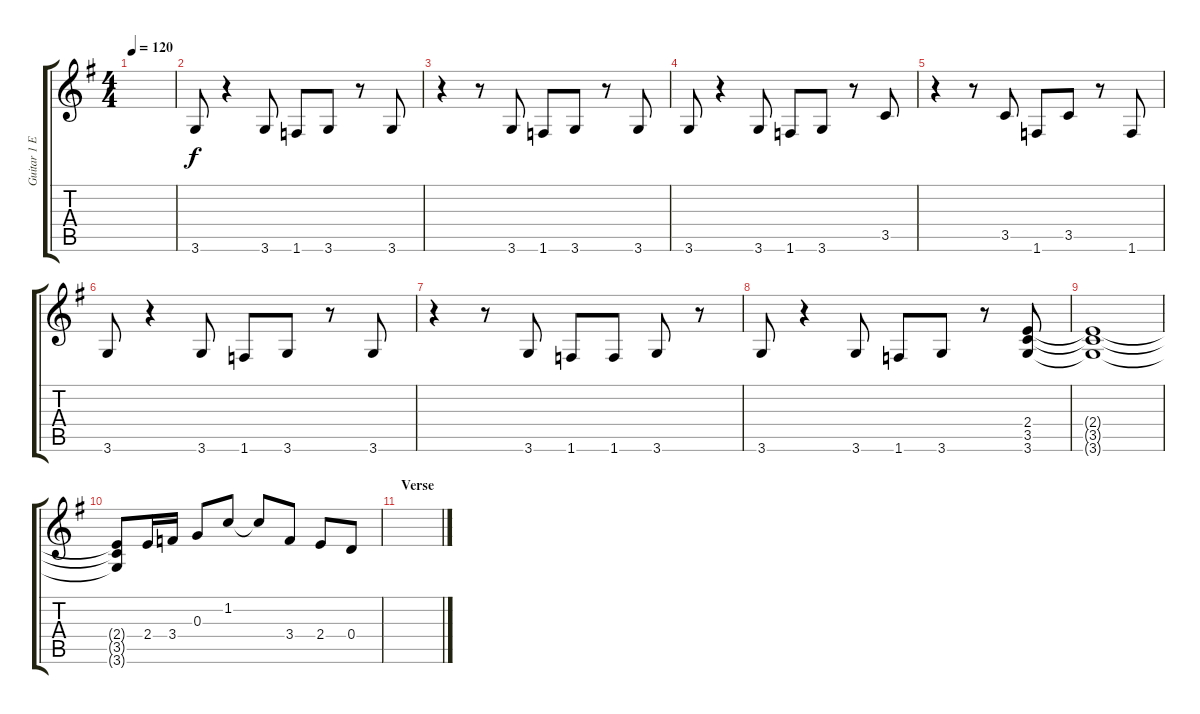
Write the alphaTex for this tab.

\track ("Guitar 1 Electric" "Guitar 1 E") {instrument overdrivenguitar}
\staff {score tabs}
\tuning (E4 B3 G3 D3 A2 E2) {hide}
\ts (4 4)
\tempo 120
\clef g2
\ks g
|
3.6.8 r.4 3.6.8 1.6.8 3.6.8 r.8 3.6.8 |
r.4 r.8 3.6.8 1.6.8 3.6.8 r.8 3.6.8 |
3.6.8 r.4 3.6.8 1.6.8 3.6.8 r.8 3.5.8 |
r.4 r.8 3.5.8 1.6.8 3.5.8 r.8 1.6.8 |
3.6.8 r.4 3.6.8 1.6.8 3.6.8 r.8 3.6.8 |
r.4 r.8 3.6.8 1.6.8 1.6.8 3.6.8 r.8 |
3.6.8 r.4 3.6.8 1.6.8 3.6.8 r.8 (2.4 3.5 3.6).8 |
(2.4{t} 3.5{t} 3.6{t}).1 |
(2.4{t} 3.5{t} 3.6{t}).8 2.4.16 3.4.16 0.3.8 1.2.8 1.2{t}.8 3.4.8 2.4.8 0.4.8 |
\section ("" "Verse")
